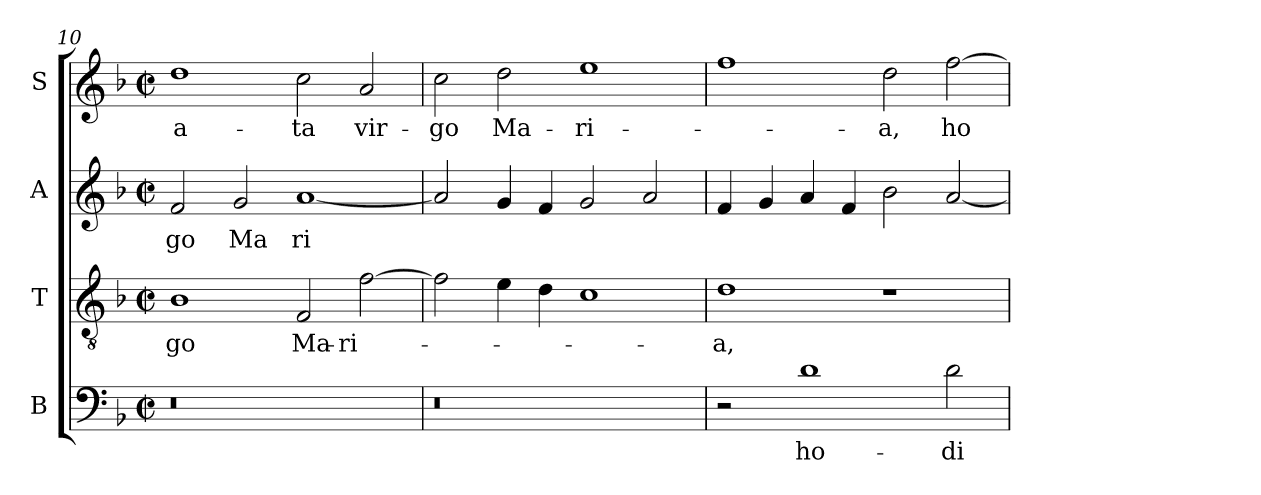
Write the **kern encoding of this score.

**kern	**text	**kern	**text	**kern	**text	**kern	**text
*part4	*part4	*part3	*part3	*part2	*part2	*part1	*part1
*staff4	*staff4	*staff3	*staff3	*staff2	*staff2	*staff1	*staff1
*I"B	*	*I"T	*	*I"A	*	*I"S	*
*clefF4	*	*clefGv2	*	*clefG2	*	*clefG2	*
*k[b-]	*	*k[b-]	*	*k[b-]	*	*k[b-]	*
*F:	*	*F:	*	*F:	*	*F:	*
*M2/2	*	*M2/2	*	*M2/2	*	*M2/2	*
*met(c|)	*	*met(c|)	*	*met(c|)	*	*met(c|)	*
=10	=10	=10	=10	=10	=10	=10	=10
!	!	!	!LO:LY:b:cj	!	!LO:LY:b:cj	!	!LO:LY:b:cj
0r	.	1B-	-go	2f/	go	1dd	-a-
!	!	!	!	!	!LO:LY:b:cj	!	!
.	.	.	.	2g/	Ma	.	.
!	!	!	!LO:LY:b:cj	!	!LO:LY:b:cj	!	!LO:LY:b:cj
.	.	2F/	Ma-	[<1a	ri	2cc\	-ta
!	!	!	!LO:LY:b:cj	!	!	!	!LO:LY:b:cj
.	.	[>2f\	-ri-	.	.	2a/	vir-
=11	=11	=11	=11	=11	=11	=11	=11
!	!	!	!	!	!	!	!LO:LY:b:cj
0r	.	2f\]	.	2a/]	.	2cc\	-go
!	!	!	!	!	!	!	!LO:LY:b:cj
.	.	4e\	.	4g/	.	2dd\	Ma-
.	.	4d\	.	4f/	.	.	.
!	!	!	!	!	!	!	!LO:LY:b:cj
.	.	1c	.	2g/	.	1ee	-ri-
.	.	.	.	2a/	.	.	.
=12	=12	=12	=12	=12	=12	=12	=12
!	!	!	!LO:LY:b:cj	!	!	!	!
2r	.	1d	-a,	4f/	.	1ff	.
.	.	.	.	4g/	.	.	.
!	!LO:LY:b:cj	!	!	!	!	!	!
1d	ho-	.	.	4a/	.	.	.
.	.	.	.	4f/	.	.	.
!	!	!	!	!	!	!	!LO:LY:b:cj
.	.	1r	.	2b-\	.	2dd\	-a,
!	!LO:LY:b:cj	!	!	!	!	!	!LO:LY:b:cj
2d\	-di-	.	.	[>2a/	.	[>2ff\	ho-
=	=	=	=	=	=	=	=
*-	*-	*-	*-	*-	*-	*-	*-
